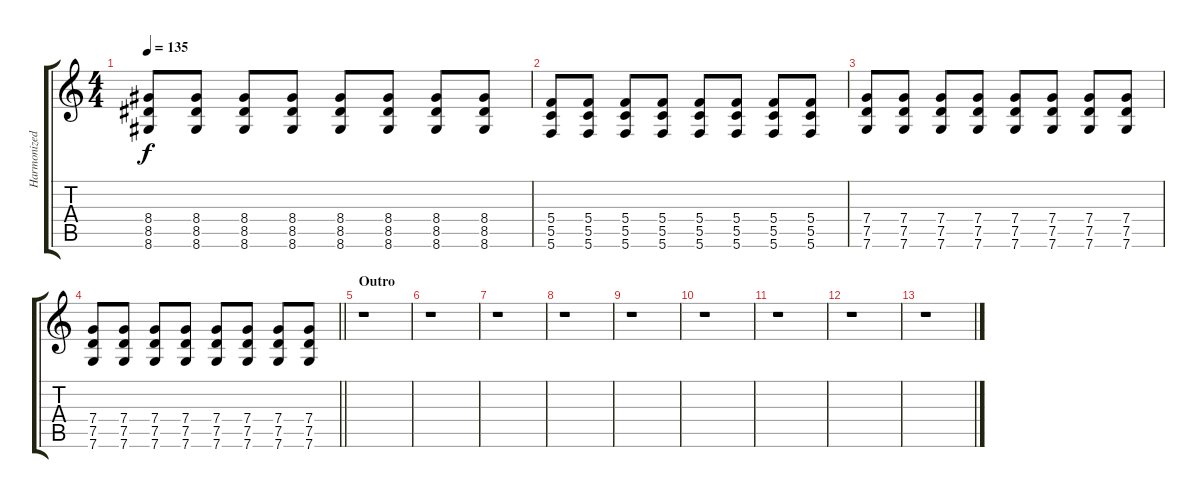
\track ("Harmonized Solo Guitar" "Harmonized") {instrument distortionguitar}
\staff {score tabs}
\tuning (D4 A3 F3 C3 G2 C2) {hide}
\ts (4 4)
\tempo 135
\clef g2
\ks c
(8.4 8.5 8.6).8{dy f} (8.4 8.5 8.6).8 (8.4 8.5 8.6).8 (8.4 8.5 8.6).8 (8.4 8.5 8.6).8 (8.4 8.5 8.6).8 (8.4 8.5 8.6).8 (8.4 8.5 8.6).8 |
(5.4 5.5 5.6).8 (5.4 5.5 5.6).8 (5.4 5.5 5.6).8 (5.4 5.5 5.6).8 (5.4 5.5 5.6).8 (5.4 5.5 5.6).8 (5.4 5.5 5.6).8 (5.4 5.5 5.6).8 |
(7.4 7.5 7.6).8 (7.4 7.5 7.6).8 (7.4 7.5 7.6).8 (7.4 7.5 7.6).8 (7.4 7.5 7.6).8 (7.4 7.5 7.6).8 (7.4 7.5 7.6).8 (7.4 7.5 7.6).8 |
\barLineRight lightlight
(7.4 7.5 7.6).8 (7.4 7.5 7.6).8 (7.4 7.5 7.6).8 (7.4 7.5 7.6).8 (7.4 7.5 7.6).8 (7.4 7.5 7.6).8 (7.4 7.5 7.6).8 (7.4 7.5 7.6).8 |
\section ("" "Outro")
r.1 |
r.1 |
r.1 |
r.1 |
r.1 |
r.1 |
r.1 |
r.1 |
r.1
